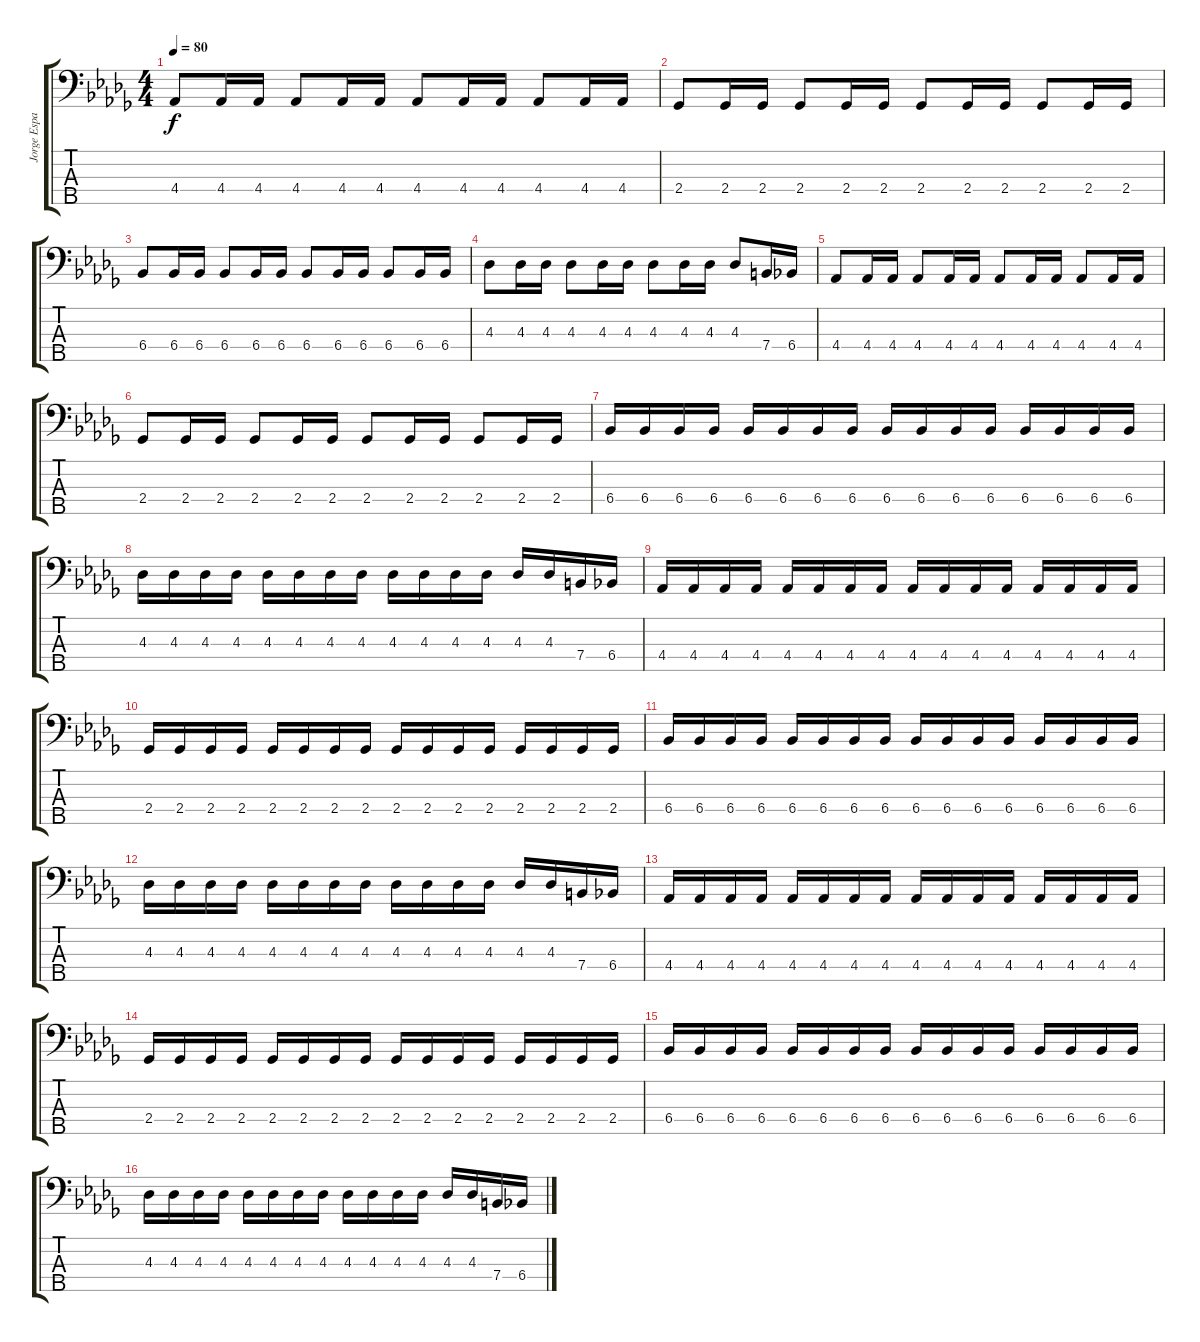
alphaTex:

\track ("Jorge Espaderos" "Jorge Espa") {instrument electricbassfinger}
\staff {score tabs}
\tuning (G2 D2 A1 E1 B0) {hide}
\ts (4 4)
\tempo 80
\clef f4
\ks bbminor
4.4.8{dy f} 4.4.16 4.4.16 4.4.8 4.4.16 4.4.16 4.4.8 4.4.16 4.4.16 4.4.8 4.4.16 4.4.16 |
2.4.8 2.4.16 2.4.16 2.4.8 2.4.16 2.4.16 2.4.8 2.4.16 2.4.16 2.4.8 2.4.16 2.4.16 |
6.4.8 6.4.16 6.4.16 6.4.8 6.4.16 6.4.16 6.4.8 6.4.16 6.4.16 6.4.8 6.4.16 6.4.16 |
4.3.8 4.3.16 4.3.16 4.3.8 4.3.16 4.3.16 4.3.8 4.3.16 4.3.16 4.3.8 7.4.16 6.4.16 |
4.4.8 4.4.16 4.4.16 4.4.8 4.4.16 4.4.16 4.4.8 4.4.16 4.4.16 4.4.8 4.4.16 4.4.16 |
2.4.8 2.4.16 2.4.16 2.4.8 2.4.16 2.4.16 2.4.8 2.4.16 2.4.16 2.4.8 2.4.16 2.4.16 |
6.4.16 6.4.16 6.4.16 6.4.16 6.4.16 6.4.16 6.4.16 6.4.16 6.4.16 6.4.16 6.4.16 6.4.16 6.4.16 6.4.16 6.4.16 6.4.16 |
4.3.16 4.3.16 4.3.16 4.3.16 4.3.16 4.3.16 4.3.16 4.3.16 4.3.16 4.3.16 4.3.16 4.3.16 4.3.16 4.3.16 7.4.16 6.4.16 |
4.4.16 4.4.16 4.4.16 4.4.16 4.4.16 4.4.16 4.4.16 4.4.16 4.4.16 4.4.16 4.4.16 4.4.16 4.4.16 4.4.16 4.4.16 4.4.16 |
2.4.16 2.4.16 2.4.16 2.4.16 2.4.16 2.4.16 2.4.16 2.4.16 2.4.16 2.4.16 2.4.16 2.4.16 2.4.16 2.4.16 2.4.16 2.4.16 |
6.4.16 6.4.16 6.4.16 6.4.16 6.4.16 6.4.16 6.4.16 6.4.16 6.4.16 6.4.16 6.4.16 6.4.16 6.4.16 6.4.16 6.4.16 6.4.16 |
4.3.16 4.3.16 4.3.16 4.3.16 4.3.16 4.3.16 4.3.16 4.3.16 4.3.16 4.3.16 4.3.16 4.3.16 4.3.16 4.3.16 7.4.16 6.4.16 |
4.4.16 4.4.16 4.4.16 4.4.16 4.4.16 4.4.16 4.4.16 4.4.16 4.4.16 4.4.16 4.4.16 4.4.16 4.4.16 4.4.16 4.4.16 4.4.16 |
2.4.16 2.4.16 2.4.16 2.4.16 2.4.16 2.4.16 2.4.16 2.4.16 2.4.16 2.4.16 2.4.16 2.4.16 2.4.16 2.4.16 2.4.16 2.4.16 |
6.4.16 6.4.16 6.4.16 6.4.16 6.4.16 6.4.16 6.4.16 6.4.16 6.4.16 6.4.16 6.4.16 6.4.16 6.4.16 6.4.16 6.4.16 6.4.16 |
4.3.16 4.3.16 4.3.16 4.3.16 4.3.16 4.3.16 4.3.16 4.3.16 4.3.16 4.3.16 4.3.16 4.3.16 4.3.16 4.3.16 7.4.16 6.4.16
